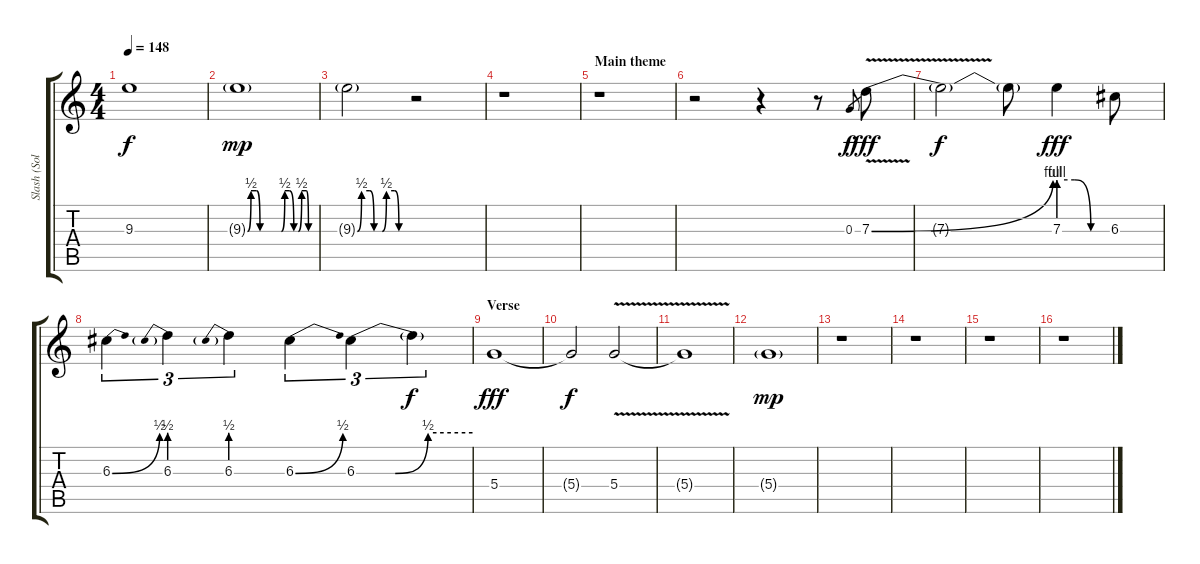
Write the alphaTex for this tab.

\track ("Slash (Solos and Licks)" "Slash (Sol") {instrument overdrivenguitar}
\staff {score tabs}
\tuning (E4 B3 G3 D3 A2 E2) {hide}
\ts (4 4)
\tempo 148
\clef g2
\ks c
9.3.1{dy f} |
9.3{be (custom 0 0 3 2 8 2 11 0 30 0 33 2 37 2 41 0 45 0 48 2 52 2 54 0 60 0) g}.1{dy mp} |
9.3{be (custom 0 0 5 2 15 2 20 0 30 0 35 2 45 2 50 0 60 0) g}.2 r.2 |
r.1 |
\section ("" "Main theme")
r.1 |
r.2 r.4 r.8 0.3.8{gr dy f} 7.3{be (bend 0 0 60 4) v}.8{dy fff} |
7.3{t}.2{dy f} 7.3{t}.8 7.3{be (custom 0 4 20 4 40 0 60 0)}.4{dy fff} 6.3.8 |
6.3{be (bend 0 0 60 2)}.4{tu (3 2)} 6.3{be (prebend 0 2 60 2)}.4{tu (3 2)} 6.3{be (prebend 0 2 60 2)}.4{tu (3 2)} 6.3{be (bend 0 0 60 2)}.4{tu (3 2)} 6.3{be (custom 0 0 20 0 37 2 60 2)}.4{tu (3 2)} 6.3{t}.4{tu (3 2) dy f} |
\section ("" "Verse")
5.4.1{dy fff} |
5.4{t}.2{dy f} 5.4{v}.2 |
5.4{t}.1 |
5.4{g}.1{dy mp} |
r.1 |
r.1 |
r.1 |
r.1
